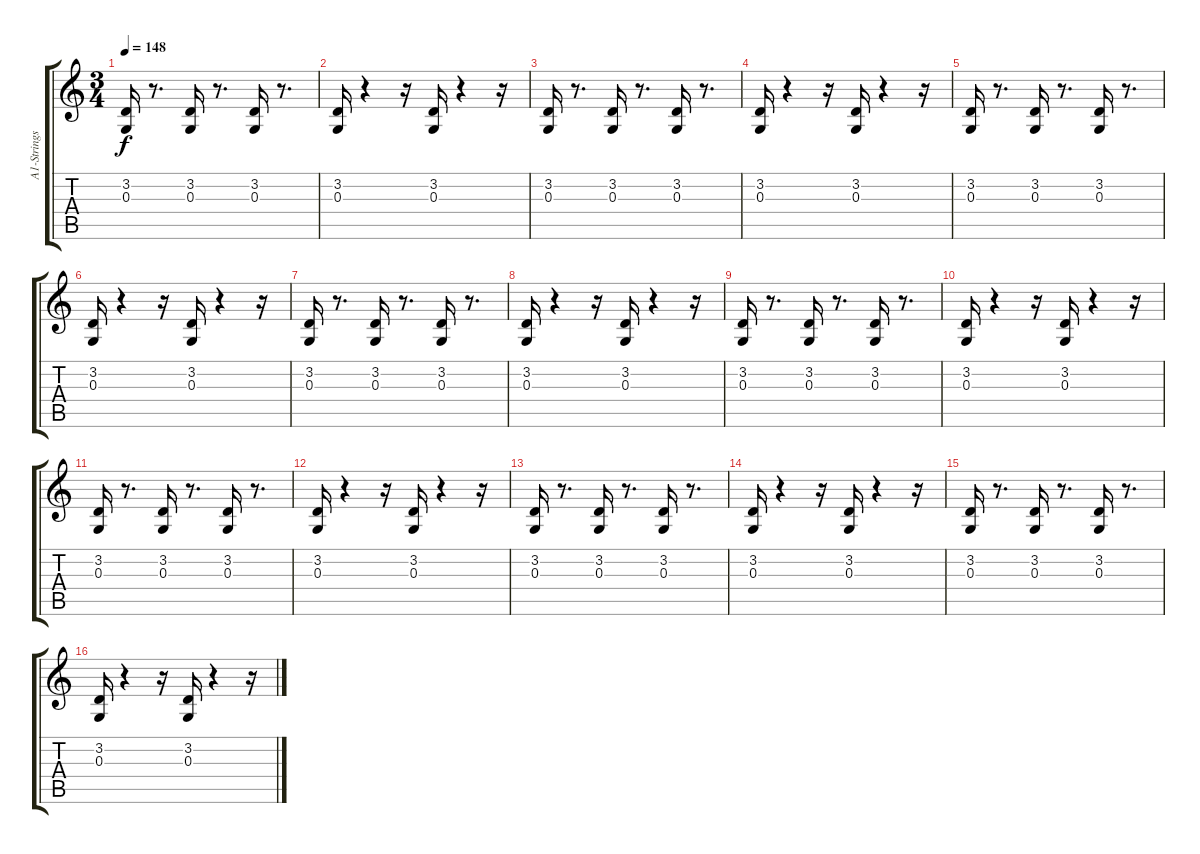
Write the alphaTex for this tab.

\track ("A1-Strings     " "A1-Strings") {instrument stringensemble1}
\staff {score tabs}
\tuning (E4 B3 G3 D3 A2 E2) {hide}
\ts (3 4)
\tempo 148
\clef g2
\ks c
(3.2 0.3).16{dy f} r.8{d} (3.2 0.3).16 r.8{d} (3.2 0.3).16 r.8{d} |
(3.2 0.3).16 r.4 r.16 (3.2 0.3).16 r.4 r.16 |
(3.2 0.3).16 r.8{d} (3.2 0.3).16 r.8{d} (3.2 0.3).16 r.8{d} |
(3.2 0.3).16 r.4 r.16 (3.2 0.3).16 r.4 r.16 |
(3.2 0.3).16 r.8{d} (3.2 0.3).16 r.8{d} (3.2 0.3).16 r.8{d} |
(3.2 0.3).16 r.4 r.16 (3.2 0.3).16 r.4 r.16 |
(3.2 0.3).16 r.8{d} (3.2 0.3).16 r.8{d} (3.2 0.3).16 r.8{d} |
(3.2 0.3).16 r.4 r.16 (3.2 0.3).16 r.4 r.16 |
(3.2 0.3).16 r.8{d} (3.2 0.3).16 r.8{d} (3.2 0.3).16 r.8{d} |
(3.2 0.3).16 r.4 r.16 (3.2 0.3).16 r.4 r.16 |
(3.2 0.3).16 r.8{d} (3.2 0.3).16 r.8{d} (3.2 0.3).16 r.8{d} |
(3.2 0.3).16 r.4 r.16 (3.2 0.3).16 r.4 r.16 |
(3.2 0.3).16 r.8{d} (3.2 0.3).16 r.8{d} (3.2 0.3).16 r.8{d} |
(3.2 0.3).16 r.4 r.16 (3.2 0.3).16 r.4 r.16 |
(3.2 0.3).16 r.8{d} (3.2 0.3).16 r.8{d} (3.2 0.3).16 r.8{d} |
(3.2 0.3).16 r.4 r.16 (3.2 0.3).16 r.4 r.16
